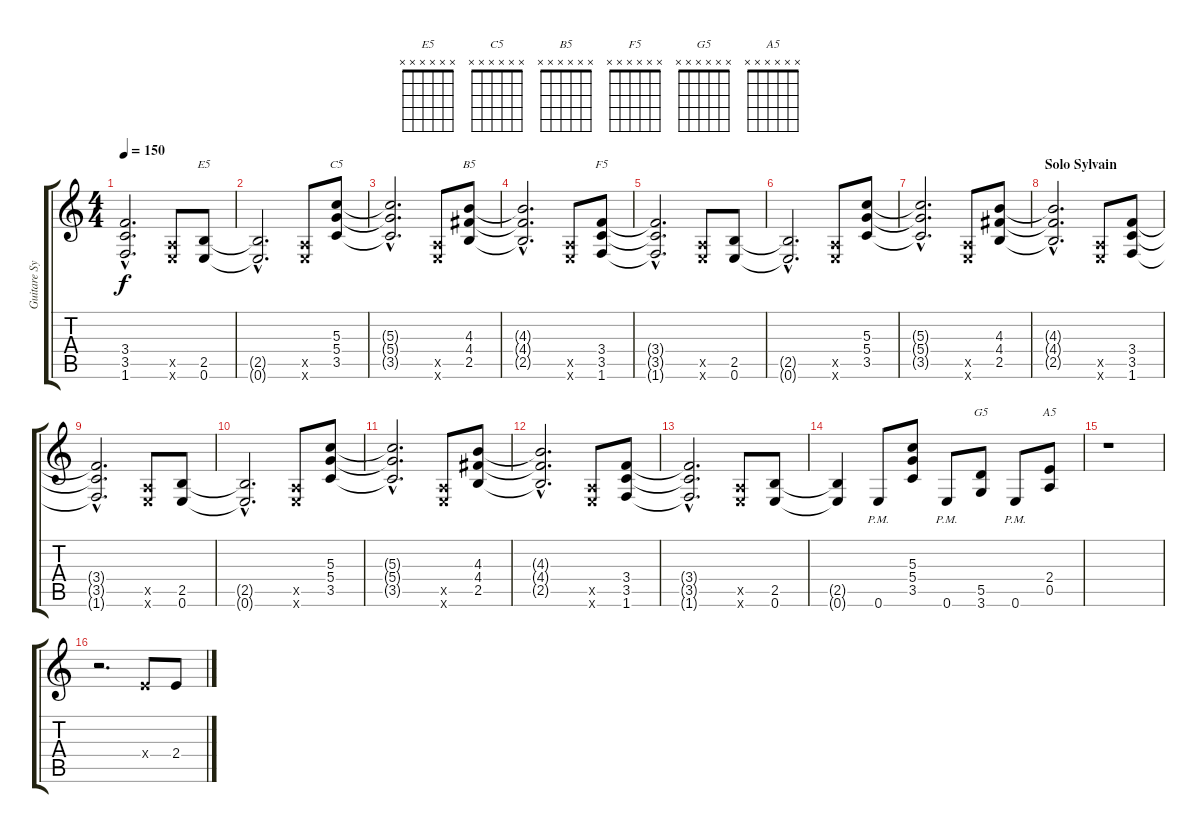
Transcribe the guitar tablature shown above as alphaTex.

\track ("Guitare Sylvain" "Guitare Sy") {instrument overdrivenguitar}
\staff {score tabs}
\tuning (E4 B3 G3 D3 A2 E2) {hide}
\chord ("E5" x x x x x x)
\chord ("C5" x x x x x x)
\chord ("B5" x x x x x x)
\chord ("F5" x x x x x x)
\chord ("G5" x x x x x x)
\chord ("A5" x x x x x x)
\ts (4 4)
\tempo 150
\clef g2
\ks c
(3.4{hac t} 3.5{hac t} 1.6{hac t}).2{d dy f} (0.5{x} 0.6{x}).8 (2.5 0.6).8{ch "E5"} |
(2.5{hac t} 0.6{hac t}).2{d} (0.5{x} 0.6{x}).8 (5.3 5.4 3.5).8{ch "C5"} |
(5.3{hac t} 5.4{hac t} 3.5{hac t}).2{d} (0.5{x} 0.6{x}).8 (4.3 4.4 2.5).8{ch "B5"} |
(4.3{hac t} 4.4{hac t} 2.5{hac t}).2{d} (0.5{x} 0.6{x}).8 (3.4 3.5 1.6).8{ch "F5"} |
(3.4{hac t} 3.5{hac t} 1.6{hac t}).2{d} (0.5{x} 0.6{x}).8 (2.5 0.6).8 |
(2.5{hac t} 0.6{hac t}).2{d} (0.5{x} 0.6{x}).8 (5.3 5.4 3.5).8 |
(5.3{hac t} 5.4{hac t} 3.5{hac t}).2{d} (0.5{x} 0.6{x}).8 (4.3 4.4 2.5).8 |
\section ("" "Solo Sylvain")
(4.3{hac t} 4.4{hac t} 2.5{hac t}).2{d} (0.5{x} 0.6{x}).8 (3.4 3.5 1.6).8 |
(3.4{hac t} 3.5{hac t} 1.6{hac t}).2{d} (0.5{x} 0.6{x}).8 (2.5 0.6).8 |
(2.5{hac t} 0.6{hac t}).2{d} (0.5{x} 0.6{x}).8 (5.3 5.4 3.5).8 |
(5.3{hac t} 5.4{hac t} 3.5{hac t}).2{d} (0.5{x} 0.6{x}).8 (4.3 4.4 2.5).8 |
(4.3{hac t} 4.4{hac t} 2.5{hac t}).2{d} (0.5{x} 0.6{x}).8 (3.4 3.5 1.6).8 |
(3.4{hac t} 3.5{hac t} 1.6{hac t}).2{d} (0.5{x} 0.6{x}).8 (2.5 0.6).8 |
(2.5{t} 0.6{t}).4 0.6{pm}.8 (5.3 5.4 3.5).8 0.6{pm}.8 (5.5 3.6).8{ch "G5"} 0.6{pm}.8 (2.4 0.5).8{ch "A5"} |
r.1 |
r.2{d} 2.4{x}.8 2.4.8
